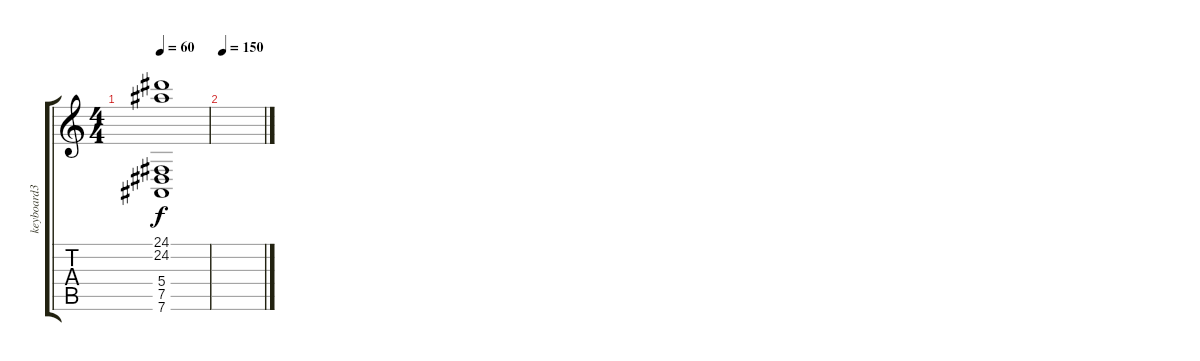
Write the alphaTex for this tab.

\track ("keyboard3" "keyboard3") {instrument stringensemble1}
\staff {score tabs}
\tuning (Eb4 Bb3 Gb3 Db3 Ab2 Eb2) {hide}
\ts (4 4)
\tempo 60
\clef g2
\ks c
(24.1 24.2 5.4 7.5 7.6).1{dy f} |
\tempo 150
